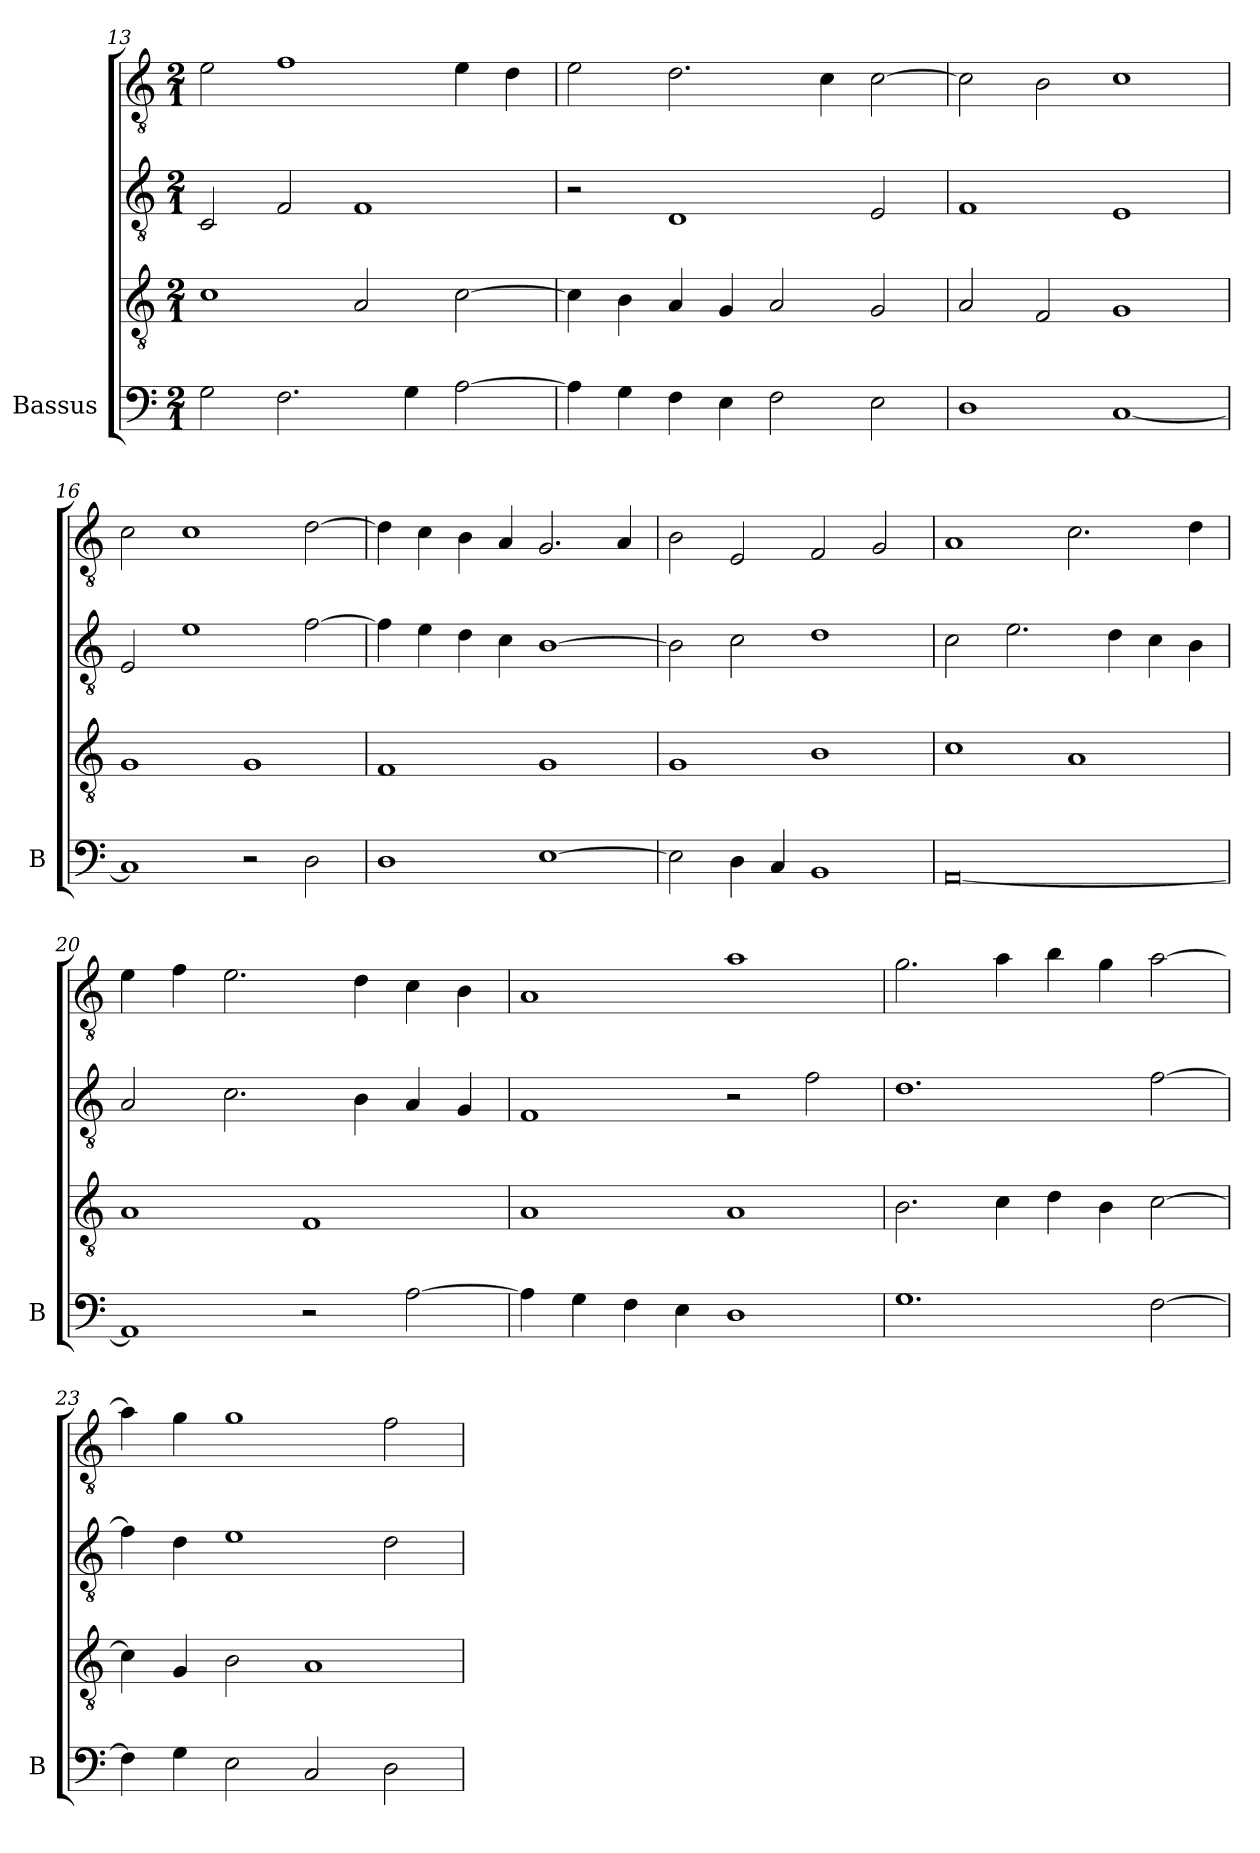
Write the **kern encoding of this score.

**kern	**kern	**kern	**kern
*part4	*part3	*part2	*part1
*staff4	*staff3	*staff2	*staff1
*I"Bassus	*	*	*
*I'B	*	*	*
*clefF4	*clefGv2	*clefGv2	*clefGv2
*k[]	*k[]	*k[]	*k[]
*a:	*a:	*a:	*a:
*M2/1	*M2/1	*M2/1	*M2/1
=13	=13	=13	=13
2G	1c	2C	2e
2.F	.	2F	1f
.	2A	1F	.
4G	.	.	.
[2A	[2c	.	4e
.	.	.	4d
=14	=14	=14	=14
4A]	4c]	2r	2e
4G	4B	.	.
4F	4A	1D	2.d
4E	4G	.	.
2F	2A	.	.
.	.	.	4c
2E	2G	2E	[2c
=15	=15	=15	=15
1D	2A	1F	2c]
.	2F	.	2B
[1C	1G	1E	1c
=16	=16	=16	=16
1C]	1G	2E	2c
.	.	1e	1c
2r	1G	.	.
2D	.	[2f	[2d
=17	=17	=17	=17
1D	1F	4f]	4d]
.	.	4e	4c
.	.	4d	4B
.	.	4c	4A
[1E	1G	[1B	2.G
.	.	.	4A
=18	=18	=18	=18
2E]	1G	2B]	2B
4D	.	2c	2E
4C	.	.	.
1BB	1B	1d	2F
.	.	.	2G
=19	=19	=19	=19
[0AA	1c	2c	1A
.	.	2.e	.
.	1A	.	2.c
.	.	4d	.
.	.	4c	.
.	.	4B	4d
=20	=20	=20	=20
1AA]	1A	2A	4e
.	.	.	4f
.	.	2.c	2.e
2r	1F	.	.
.	.	4B	4d
[2A	.	4A	4c
.	.	4G	4B
=21	=21	=21	=21
4A]	1A	1F	1A
4G	.	.	.
4F	.	.	.
4E	.	.	.
1D	1A	2r	1a
.	.	2f	.
=22	=22	=22	=22
1.G	2.B	1.d	2.g
.	4c	.	4a
.	4d	.	4b
.	4B	.	4g
[2F	[2c	[2f	[2a
=23	=23	=23	=23
4F]	4c]	4f]	4a]
4G	4G	4d	4g
2E	2B	1e	1g
2C	1A	.	.
2D	.	2d	2f
=	=	=	=
*-	*-	*-	*-
